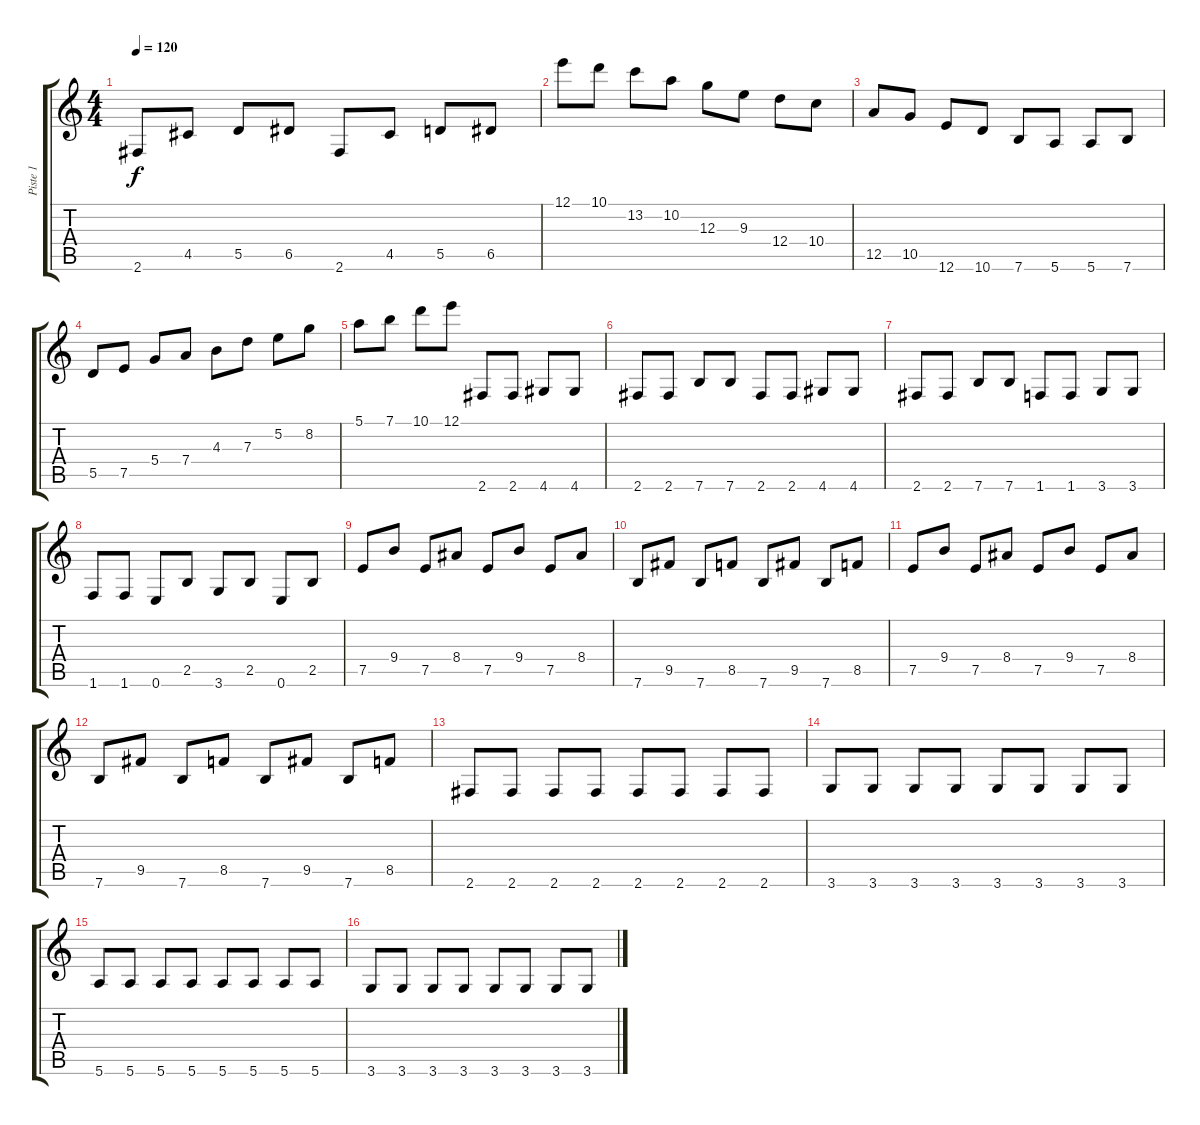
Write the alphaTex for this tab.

\track ("Piste 1" "Piste 1") {instrument distortionguitar}
\staff {score tabs}
\tuning (E4 B3 G3 D3 A2 E2) {hide}
\ts (4 4)
\tempo 120
\clef g2
\ks c
2.6.8{dy f} 4.5.8 5.5.8 6.5.8 2.6.8 4.5.8 5.5.8 6.5.8 |
12.1.8 10.1.8 13.2.8 10.2.8 12.3.8 9.3.8 12.4.8 10.4.8 |
12.5.8 10.5.8 12.6.8 10.6.8 7.6.8 5.6.8 5.6.8 7.6.8 |
5.5.8 7.5.8 5.4.8 7.4.8 4.3.8 7.3.8 5.2.8 8.2.8 |
5.1.8 7.1.8 10.1.8 12.1.8 2.6.8 2.6.8 4.6.8 4.6.8 |
2.6.8 2.6.8 7.6.8 7.6.8 2.6.8 2.6.8 4.6.8 4.6.8 |
2.6.8 2.6.8 7.6.8 7.6.8 1.6.8 1.6.8 3.6.8 3.6.8 |
1.6.8 1.6.8 0.6.8 2.5.8 3.6.8 2.5.8 0.6.8 2.5.8 |
7.5.8 9.4.8 7.5.8 8.4.8 7.5.8 9.4.8 7.5.8 8.4.8 |
7.6.8 9.5.8 7.6.8 8.5.8 7.6.8 9.5.8 7.6.8 8.5.8 |
7.5.8 9.4.8 7.5.8 8.4.8 7.5.8 9.4.8 7.5.8 8.4.8 |
7.6.8 9.5.8 7.6.8 8.5.8 7.6.8 9.5.8 7.6.8 8.5.8 |
2.6.8 2.6.8 2.6.8 2.6.8 2.6.8 2.6.8 2.6.8 2.6.8 |
3.6.8 3.6.8 3.6.8 3.6.8 3.6.8 3.6.8 3.6.8 3.6.8 |
5.6.8 5.6.8 5.6.8 5.6.8 5.6.8 5.6.8 5.6.8 5.6.8 |
3.6.8 3.6.8 3.6.8 3.6.8 3.6.8 3.6.8 3.6.8 3.6.8
